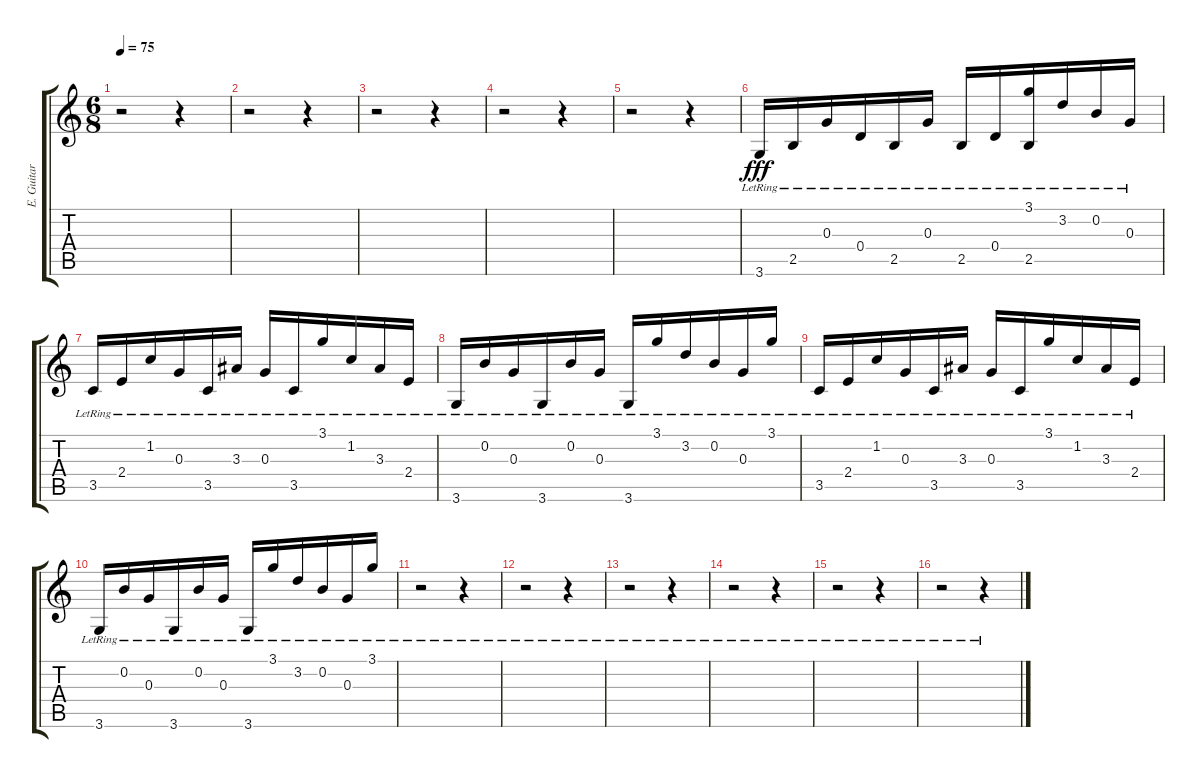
\track ("E. Guitar (Clean Left)" "E. Guitar ") {instrument electricguitarclean}
\staff {score tabs}
\tuning (E4 B3 G3 D3 A2 E2) {hide}
\ts (6 8)
\tempo 75
\clef g2
\ks c
r.2{dy f} r.4 |
r.2 r.4 |
r.2 r.4 |
r.2 r.4 |
r.2 r.4 |
3.6{lr}.16{dy fff} 2.5{lr}.16 0.3{lr}.16 0.4{lr}.16 2.5{lr}.16 0.3{lr}.16 2.5{lr}.16 0.4{lr}.16 (3.1{lr} 2.5{lr}).16 3.2{lr}.16 0.2{lr}.16 0.3{lr}.16 |
3.5{lr}.16 2.4{lr}.16 1.2{lr}.16 0.3{lr}.16 3.5{lr}.16 3.3{lr}.16 0.3{lr}.16 3.5{lr}.16 3.1{lr}.16 1.2{lr}.16 3.3{lr}.16 2.4{lr}.16 |
3.6{lr}.16 0.2{lr}.16 0.3{lr}.16 3.6{lr}.16 0.2{lr}.16 0.3{lr}.16 3.6{lr}.16 3.1{lr}.16 3.2{lr}.16 0.2{lr}.16 0.3{lr}.16 3.1{lr}.16 |
3.5{lr}.16 2.4{lr}.16 1.2{lr}.16 0.3{lr}.16 3.5{lr}.16 3.3{lr}.16 0.3{lr}.16 3.5{lr}.16 3.1{lr}.16 1.2{lr}.16 3.3{lr}.16 2.4{lr}.16 |
3.6{lr}.16 0.2{lr}.16 0.3{lr}.16 3.6{lr}.16 0.2{lr}.16 0.3{lr}.16 3.6{lr}.16 3.1{lr}.16 3.2{lr}.16 0.2{lr}.16 0.3{lr}.16 3.1{lr}.16 |
r.2 r.4 |
r.2 r.4 |
r.2 r.4 |
r.2 r.4 |
r.2 r.4 |
r.2 r.4
